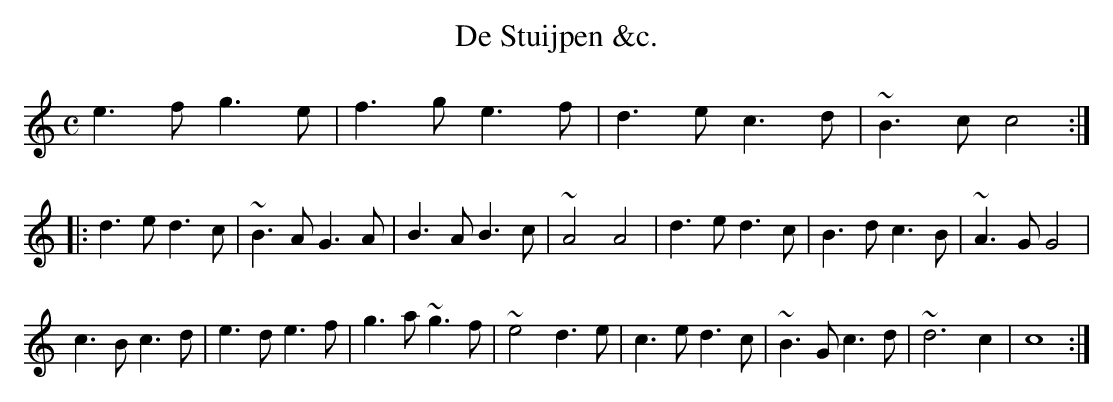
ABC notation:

X:1
T:De Stuijpen &c.
M:C
K:Cmaj
e3fg3e|f3ge3f|d3ec3d|~B3cc4:|
|:d3ed3c|~B3AG3A|B3AB3c|~A4A4|d3ed3c|B3dc3B|~A3GG4|
c3Bc3d|e3de3f|g3a~g3f|~e4d3e|c3ed3c|~B3Gc3d|~d6c2|c8:|
